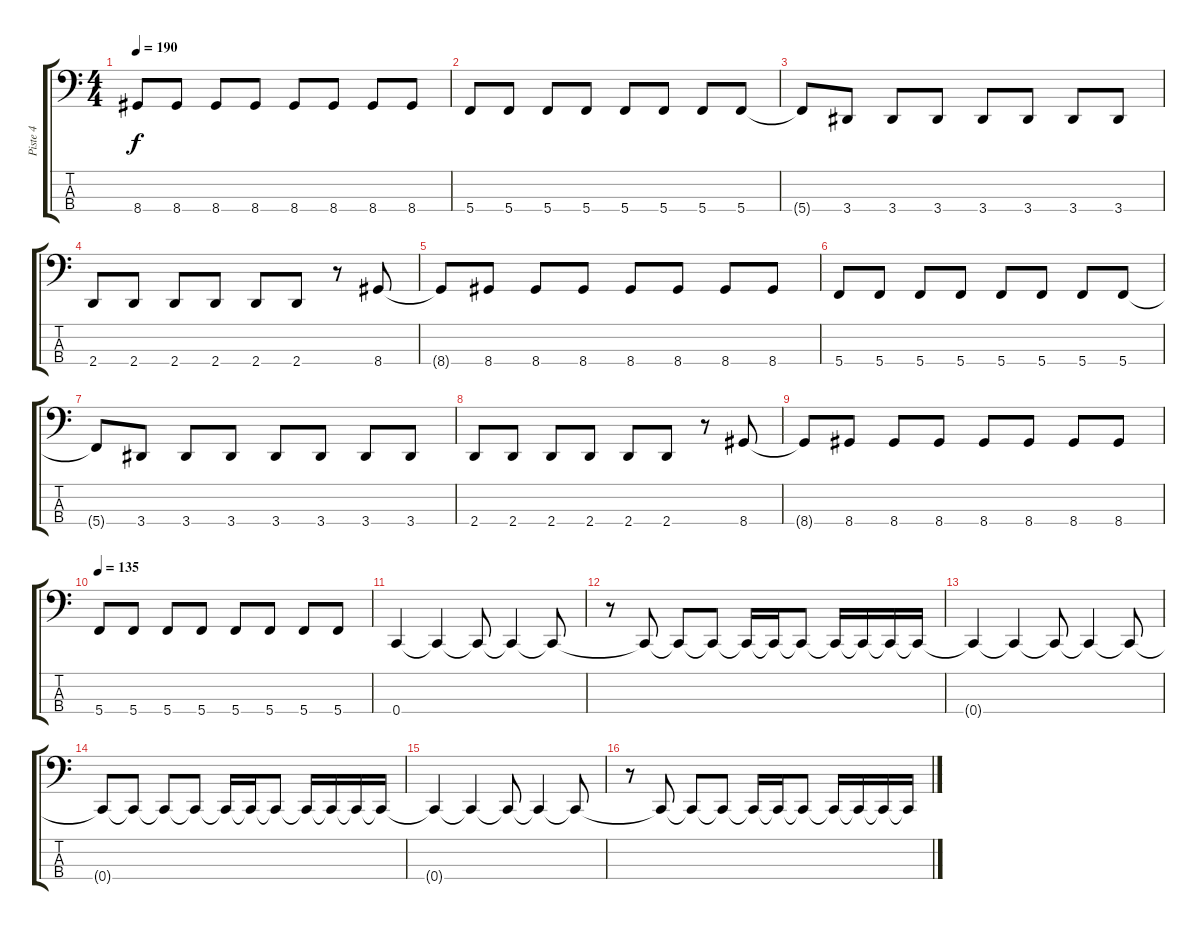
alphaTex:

\track ("Piste 4" "Piste 4") {instrument electricbassfinger}
\staff {score tabs}
\tuning (F2 C2 G1 C1) {hide}
\ts (4 4)
\tempo 190
\clef f4
\ks c
8.4{t}.8{dy f} 8.4.8 8.4.8 8.4.8 8.4.8 8.4.8 8.4.8 8.4.8 |
5.4.8 5.4.8 5.4.8 5.4.8 5.4.8 5.4.8 5.4.8 5.4.8 |
5.4{t}.8 3.4.8 3.4.8 3.4.8 3.4.8 3.4.8 3.4.8 3.4.8 |
2.4.8 2.4.8 2.4.8 2.4.8 2.4.8 2.4.8 r.8 8.4.8 |
8.4{t}.8 8.4.8 8.4.8 8.4.8 8.4.8 8.4.8 8.4.8 8.4.8 |
5.4.8 5.4.8 5.4.8 5.4.8 5.4.8 5.4.8 5.4.8 5.4.8 |
5.4{t}.8 3.4.8 3.4.8 3.4.8 3.4.8 3.4.8 3.4.8 3.4.8 |
2.4.8 2.4.8 2.4.8 2.4.8 2.4.8 2.4.8 r.8 8.4.8 |
8.4{t}.8 8.4.8 8.4.8 8.4.8 8.4.8 8.4.8 8.4.8 8.4.8 |
\tempo 135
5.4.8 5.4.8 5.4.8 5.4.8 5.4.8 5.4.8 5.4.8 5.4.8 |
0.4.4 0.4{t}.4 0.4{t}.8 0.4{t}.4 0.4{t}.8 |
r.8 0.4{t}.8 0.4{t}.8 0.4{t}.8 0.4{t}.16 0.4{t}.16 0.4{t}.8 0.4{t}.16 0.4{t}.16 0.4{t}.16 0.4{t}.16 |
0.4{t}.4 0.4{t}.4 0.4{t}.8 0.4{t}.4 0.4{t}.8 |
0.4{t}.8 0.4{t}.8 0.4{t}.8 0.4{t}.8 0.4{t}.16 0.4{t}.16 0.4{t}.8 0.4{t}.16 0.4{t}.16 0.4{t}.16 0.4{t}.16 |
0.4{t}.4 0.4{t}.4 0.4{t}.8 0.4{t}.4 0.4{t}.8 |
r.8 0.4{t}.8 0.4{t}.8 0.4{t}.8 0.4{t}.16 0.4{t}.16 0.4{t}.8 0.4{t}.16 0.4{t}.16 0.4{t}.16 0.4{t}.16
